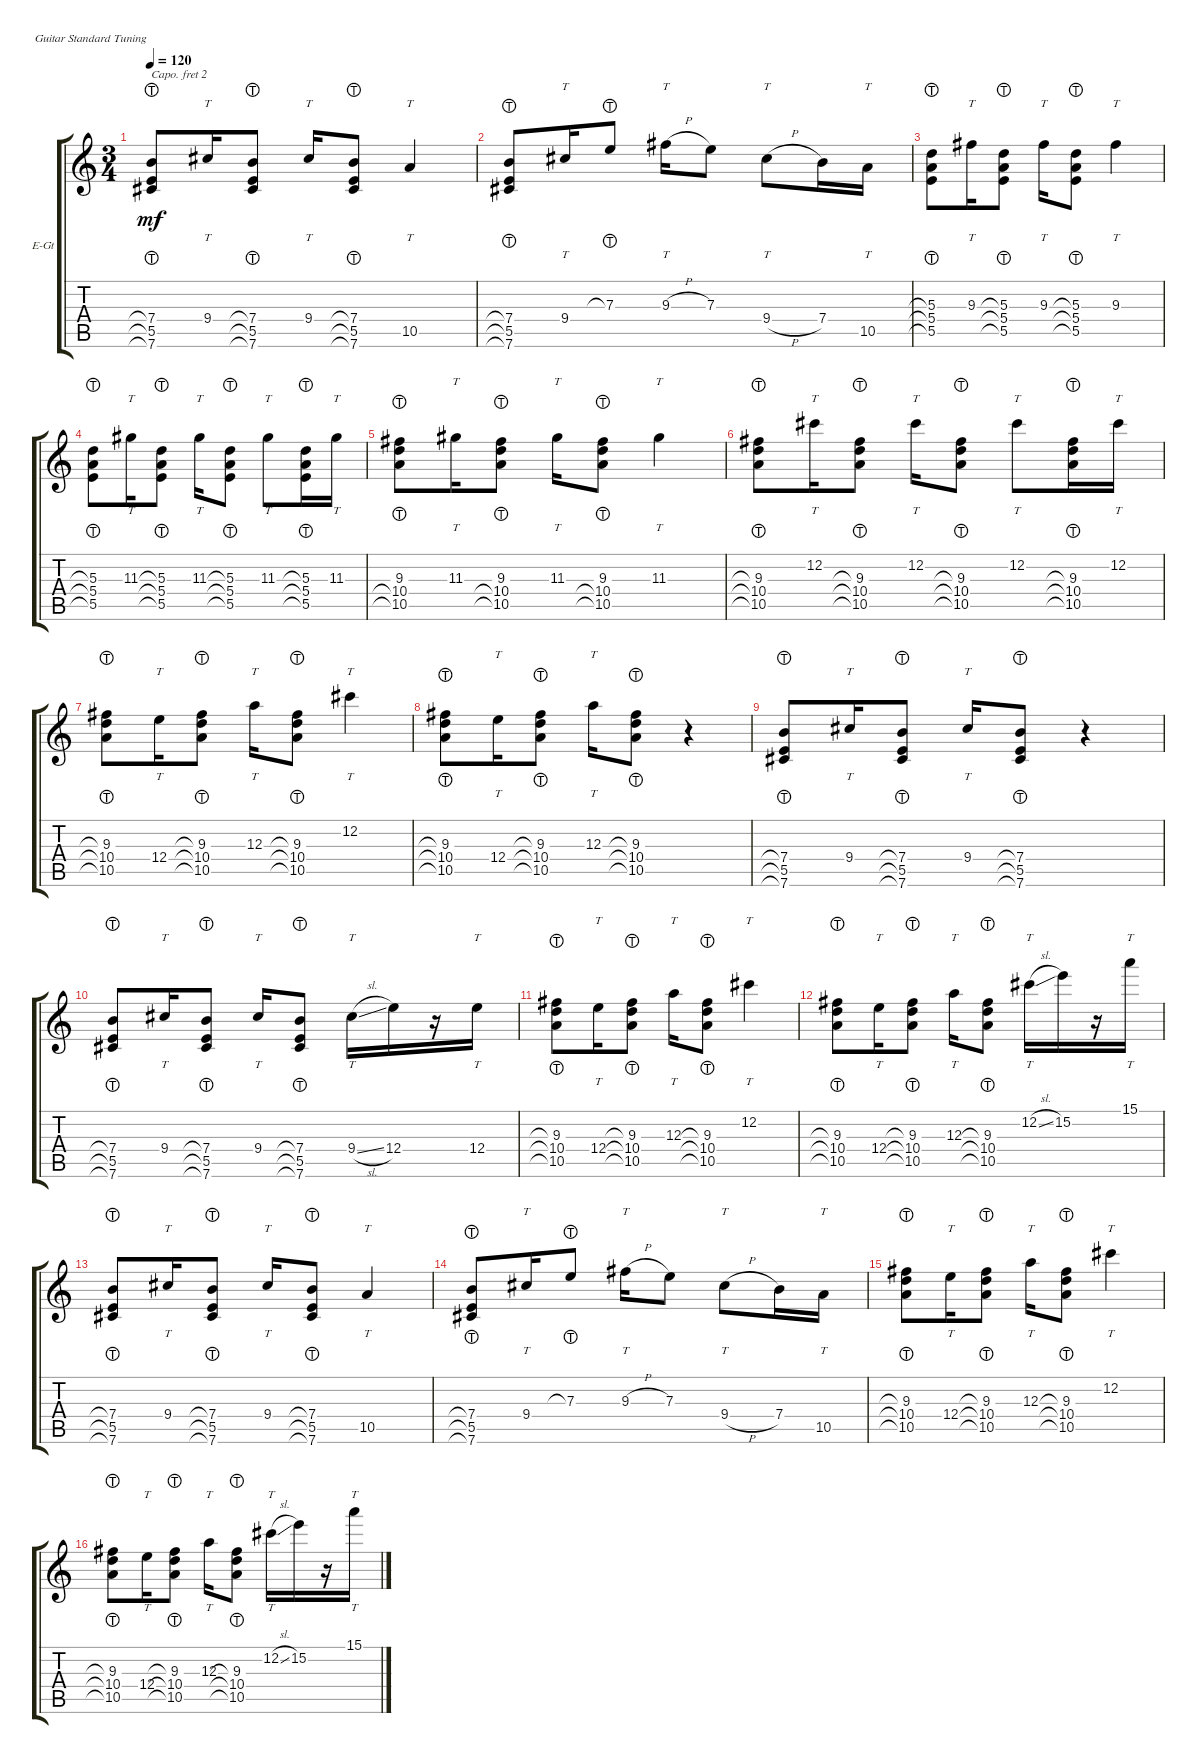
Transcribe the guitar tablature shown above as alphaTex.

\defaultSystemsLayout 4
\bracketExtendMode groupsimilarinstruments
\firstSystemTrackNameOrientation horizontal
\otherSystemsTrackNameOrientation horizontal
\track ("Electric Guitar(Left)" "E-Gt") {instrument electricguitarclean}
\staff {score tabs}
\capo 2
\tuning (E4 B3 G3 D3 A2 E2)
\ts (3 4)
\tempo 120
\clef g2
\ks c
(5.5{lht} 7.4{lht} 7.6{lht}).8{dy mf} 9.4.16{tt} (5.5{lht} 7.4{lht} 7.6{lht}).8 9.4.16{tt} (5.5{lht} 7.4{lht} 7.6{lht}).8 10.5.4{tt} |
(5.5{lht} 7.4{lht} 7.6{lht}).8 9.4.16{tt} 7.3{lht}.8 9.3{h}.16{tt} 7.3.8 9.4{h}.8{tt} 7.4.16 10.5.16{tt} |
(5.5{lht} 5.4{lht} 5.3{lht}).8 9.3.16{tt} (5.5{lht} 5.4{lht} 5.3{lht}).8 9.3.16{tt} (5.5{lht} 5.4{lht} 5.3{lht}).8 9.3.4{tt} |
(5.5{lht} 5.4{lht} 5.3{lht}).8 11.3.16{tt} (5.5{lht} 5.4{lht} 5.3{lht}).8 11.3.16{tt} (5.5{lht} 5.4{lht} 5.3{lht}).8 11.3.8{tt} (5.5{lht} 5.4{lht} 5.3{lht}).16 11.3.16{tt} |
(10.5{lht} 10.4{lht} 9.3).8 11.3.16{tt} (10.5{lht} 10.4{lht} 9.3).8 11.3.16{tt} (10.5{lht} 10.4{lht} 9.3).8 11.3.4{tt} |
(10.5{lht} 10.4{lht} 9.3{lht}).8 12.2.16{tt} (10.5{lht} 10.4{lht} 9.3{lht}).8 12.2.16{tt} (10.5{lht} 10.4{lht} 9.3{lht}).8 12.2.8{tt} (10.5{lht} 10.4{lht} 9.3{lht}).16 12.2.16{tt} |
(10.5{lht} 10.4{lht} 9.3{lht}).8 12.4.16{tt} (10.5{lht} 10.4{lht} 9.3{lht}).8 12.3.16{tt} (10.5{lht} 10.4{lht} 9.3{lht}).8 12.2.4{tt} |
(10.5{lht} 10.4{lht} 9.3{lht}).8 12.4.16{tt} (10.5{lht} 10.4{lht} 9.3{lht}).8 12.3.16{tt} (10.5{lht} 10.4{lht} 9.3{lht}).8 r.4 |
(5.5{lht} 7.4{lht} 7.6{lht}).8 9.4.16{tt} (5.5{lht} 7.4{lht} 7.6{lht}).8 9.4.16{tt} (5.5{lht} 7.4{lht} 7.6{lht}).8 r.4 |
(5.5{lht} 7.4{lht} 7.6{lht}).8 9.4.16{tt} (5.5{lht} 7.4{lht} 7.6{lht}).8 9.4.16{tt} (5.5{lht} 7.4{lht} 7.6{lht}).8 9.4{sl}.16{tt} 12.4.16 r.16 12.4.16{tt} |
(10.5{lht} 10.4{lht} 9.3{lht}).8 12.4.16{tt} (10.5{lht} 10.4{lht} 9.3{lht}).8 12.3.16{tt} (10.5{lht} 10.4{lht} 9.3{lht}).8 12.2.4{tt} |
(10.5{lht} 10.4{lht} 9.3{lht}).8 12.4.16{tt} (10.5{lht} 10.4{lht} 9.3{lht}).8 12.3.16{tt} (10.5{lht} 10.4{lht} 9.3{lht}).8 12.2{sl}.16{tt} 15.2.16 r.16 15.1.16{tt} |
(5.5{lht} 7.4{lht} 7.6{lht}).8 9.4.16{tt} (5.5{lht} 7.4{lht} 7.6{lht}).8 9.4.16{tt} (5.5{lht} 7.4{lht} 7.6{lht}).8 10.5.4{tt} |
(5.5{lht} 7.4{lht} 7.6{lht}).8 9.4.16{tt} 7.3{lht}.8 9.3{h}.16{tt} 7.3.8 9.4{h}.8{tt} 7.4.16 10.5.16{tt} |
(10.5{lht} 10.4{lht} 9.3{lht}).8 12.4.16{tt} (10.5{lht} 10.4{lht} 9.3{lht}).8 12.3.16{tt} (10.5{lht} 10.4{lht} 9.3{lht}).8 12.2.4{tt} |
(10.5{lht} 10.4{lht} 9.3{lht}).8 12.4.16{tt} (10.5{lht} 10.4{lht} 9.3{lht}).8 12.3.16{tt} (10.5{lht} 10.4{lht} 9.3{lht}).8 12.2{sl}.16{tt} 15.2.16 r.16 15.1.16{tt}
